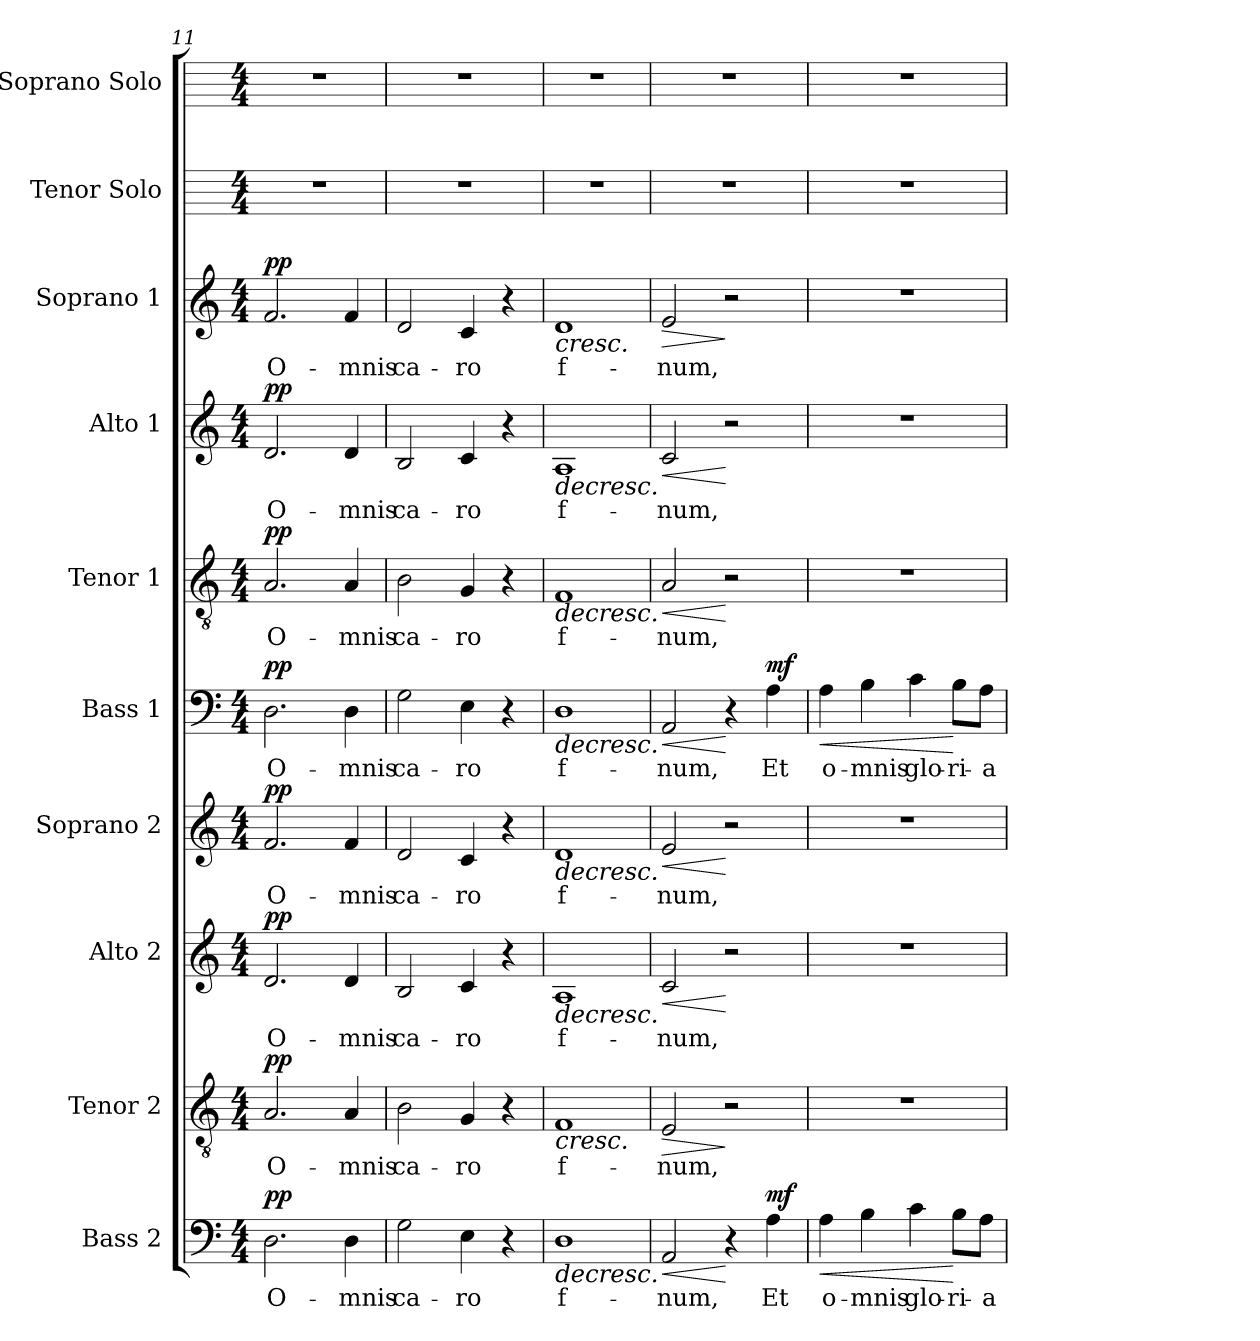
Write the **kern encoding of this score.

**kern	**text	**dynam	**kern	**text	**dynam	**kern	**text	**dynam	**kern	**text	**dynam	**kern	**text	**dynam	**kern	**text	**dynam	**kern	**text	**dynam	**kern	**text	**dynam	**kern	**kern
*part10	*part10	*part10	*part9	*part9	*part9	*part8	*part8	*part8	*part7	*part7	*part7	*part6	*part6	*part6	*part5	*part5	*part5	*part4	*part4	*part4	*part3	*part3	*part3	*part2	*part1
*staff10	*staff10	*staff10	*staff9	*staff9	*staff9	*staff8	*staff8	*staff8	*staff7	*staff7	*staff7	*staff6	*staff6	*staff6	*staff5	*staff5	*staff5	*staff4	*staff4	*staff4	*staff3	*staff3	*staff3	*staff2	*staff1
*I"Bass 2	*	*	*I"Tenor 2	*	*	*I"Alto 2	*	*	*I"Soprano 2	*	*	*I"Bass 1	*	*	*I"Tenor 1	*	*	*I"Alto 1	*	*	*I"Soprano 1	*	*	*I"Tenor Solo	*I"Soprano Solo
*I'Bass 2	*	*	*I'Tenor 2	*	*	*I'Alto 2	*	*	*I'Soprano 2	*	*	*I'Bass 1	*	*	*I'Tenor 1	*	*	*I'Alto 1	*	*	*I'Soprano 1	*	*	*I'Tenor Solo	*I'Soprano Solo
*clefF4	*	*	*clefGv2	*	*	*clefG2	*	*	*clefG2	*	*	*clefF4	*	*	*clefGv2	*	*	*clefG2	*	*	*clefG2	*	*	*	*
*k[]	*	*	*k[]	*	*	*k[]	*	*	*k[]	*	*	*k[]	*	*	*k[]	*	*	*k[]	*	*	*k[]	*	*	*	*
*C:	*	*	*C:	*	*	*C:	*	*	*C:	*	*	*C:	*	*	*C:	*	*	*C:	*	*	*C:	*	*	*	*
*M4/4	*	*	*M4/4	*	*	*M4/4	*	*	*M4/4	*	*	*M4/4	*	*	*M4/4	*	*	*M4/4	*	*	*M4/4	*	*	*M4/4	*M4/4
=11	=11	=11	=11	=11	=11	=11	=11	=11	=11	=11	=11	=11	=11	=11	=11	=11	=11	=11	=11	=11	=11	=11	=11	=11	=11
!	!LO:LY:b	!LO:DY:a	!	!LO:LY:b	!LO:DY:a	!	!LO:LY:b	!LO:DY:a	!	!LO:LY:b	!LO:DY:a	!	!LO:LY:b	!LO:DY:a	!	!LO:LY:b	!LO:DY:a	!	!LO:LY:b	!LO:DY:a	!	!LO:LY:b	!LO:DY:a	!	!
2.D	O-	pp	2.A	O-	pp	2.d	O-	pp	2.f	O-	pp	2.D	O-	pp	2.A	O-	pp	2.d	O-	pp	2.f	O-	pp	1r	1r
!	!LO:LY:b	!	!	!LO:LY:b	!	!	!LO:LY:b	!	!	!LO:LY:b	!	!	!LO:LY:b	!	!	!LO:LY:b	!	!	!LO:LY:b	!	!	!LO:LY:b	!	!	!
4D	-mnis	.	4A	-mnis	.	4d	-mnis	.	4f	-mnis	.	4D	-mnis	.	4A	-mnis	.	4d	-mnis	.	4f	-mnis	.	.	.
=12	=12	=12	=12	=12	=12	=12	=12	=12	=12	=12	=12	=12	=12	=12	=12	=12	=12	=12	=12	=12	=12	=12	=12	=12	=12
!	!LO:LY:b	!	!	!LO:LY:b	!	!	!LO:LY:b	!	!	!LO:LY:b	!	!	!LO:LY:b	!	!	!LO:LY:b	!	!	!LO:LY:b	!	!	!LO:LY:b	!	!	!
2G	ca-	.	2B	ca-	.	2B	ca-	.	2d	ca-	.	2G	ca-	.	2B	ca-	.	2B	ca-	.	2d	ca-	.	1r	1r
!	!LO:LY:b	!	!	!LO:LY:b	!	!	!LO:LY:b	!	!	!LO:LY:b	!	!	!LO:LY:b	!	!	!LO:LY:b	!	!	!LO:LY:b	!	!	!LO:LY:b	!	!	!
4E	-ro	.	4G	-ro	.	4c	-ro	.	4c	-ro	.	4E	-ro	.	4G	-ro	.	4c	-ro	.	4c	-ro	.	.	.
4r	.	.	4r	.	.	4r	.	.	4r	.	.	4r	.	.	4r	.	.	4r	.	.	4r	.	.	.	.
=13	=13	=13	=13	=13	=13	=13	=13	=13	=13	=13	=13	=13	=13	=13	=13	=13	=13	=13	=13	=13	=13	=13	=13	=13	=13
!	!LO:LY:b	!LO:HP:b	!	!LO:LY:b	!LO:HP:b	!	!LO:LY:b	!LO:HP:b	!	!LO:LY:b	!LO:HP:b	!	!LO:LY:b	!LO:HP:b	!	!LO:LY:b	!LO:HP:b	!	!LO:LY:b	!LO:HP:b	!	!LO:LY:b	!LO:HP:b	!	!
1D	f-	>	1F	f-	<	1A	f-	>	1d	f-	>	1D	f-	>	1F	f-	>	1A	f-	>	1d	f-	<	1r	1r
=14	=14	=14	=14	=14	=14	=14	=14	=14	=14	=14	=14	=14	=14	=14	=14	=14	=14	=14	=14	=14	=14	=14	=14	=14	=14
!	!LO:LY:b	!LO:HP:b	!	!LO:LY:b	!LO:HP:b	!	!LO:LY:b	!LO:HP:b	!	!LO:LY:b	!LO:HP:b	!	!LO:LY:b	!LO:HP:b	!	!LO:LY:b	!LO:HP:b	!	!LO:LY:b	!LO:HP:b	!	!LO:LY:b	!LO:HP:b	!	!
2AA	-num,	<	2E	-num,	>	2c	-num,	<	2e	-num,	<	2AA	-num,	<	2A	-num,	<	2c	-num,	<	2e	-num,	>	1r	1r
4r	.	] [	2r	.	[ ]	2r	.	] [	2r	.	] [	4r	.	] [	2r	.	] [	2r	.	] [	2r	.	[ ]	.	.
!	!LO:LY:b	!LO:DY:a	!	!	!	!	!	!	!	!	!	!	!LO:LY:b	!LO:DY:a	!	!	!	!	!	!	!	!	!	!	!
4A	Et	mf	.	.	.	.	.	.	.	.	.	4A	Et	mf	.	.	.	.	.	.	.	.	.	.	.
=15	=15	=15	=15	=15	=15	=15	=15	=15	=15	=15	=15	=15	=15	=15	=15	=15	=15	=15	=15	=15	=15	=15	=15	=15	=15
!	!LO:LY:b	!LO:HP:b	!	!	!	!	!	!	!	!	!	!	!LO:LY:b	!LO:HP:b	!	!	!	!	!	!	!	!	!	!	!
4A	o-	<	1r	.	.	1r	.	.	1r	.	.	4A	o-	<	1r	.	.	1r	.	.	1r	.	.	1r	1r
!	!LO:LY:b	!	!	!	!	!	!	!	!	!	!	!	!LO:LY:b	!	!	!	!	!	!	!	!	!	!	!	!
4B	-mnis	.	.	.	.	.	.	.	.	.	.	4B	-mnis	.	.	.	.	.	.	.	.	.	.	.	.
!	!LO:LY:b	!	!	!	!	!	!	!	!	!	!	!	!LO:LY:b	!	!	!	!	!	!	!	!	!	!	!	!
4c	glo-	.	.	.	.	.	.	.	.	.	.	4c	glo-	.	.	.	.	.	.	.	.	.	.	.	.
!	!LO:LY:b	!	!	!	!	!	!	!	!	!	!	!	!LO:LY:b	!	!	!	!	!	!	!	!	!	!	!	!
8B\L	-ri-	[	.	.	.	.	.	.	.	.	.	8B\L	-ri-	[	.	.	.	.	.	.	.	.	.	.	.
!	!LO:LY:b	!	!	!	!	!	!	!	!	!	!	!	!LO:LY:b	!	!	!	!	!	!	!	!	!	!	!	!
8A\J	-a	.	.	.	.	.	.	.	.	.	.	8A\J	-a	.	.	.	.	.	.	.	.	.	.	.	.
=	=	=	=	=	=	=	=	=	=	=	=	=	=	=	=	=	=	=	=	=	=	=	=	=	=
*-	*-	*-	*-	*-	*-	*-	*-	*-	*-	*-	*-	*-	*-	*-	*-	*-	*-	*-	*-	*-	*-	*-	*-	*-	*-
